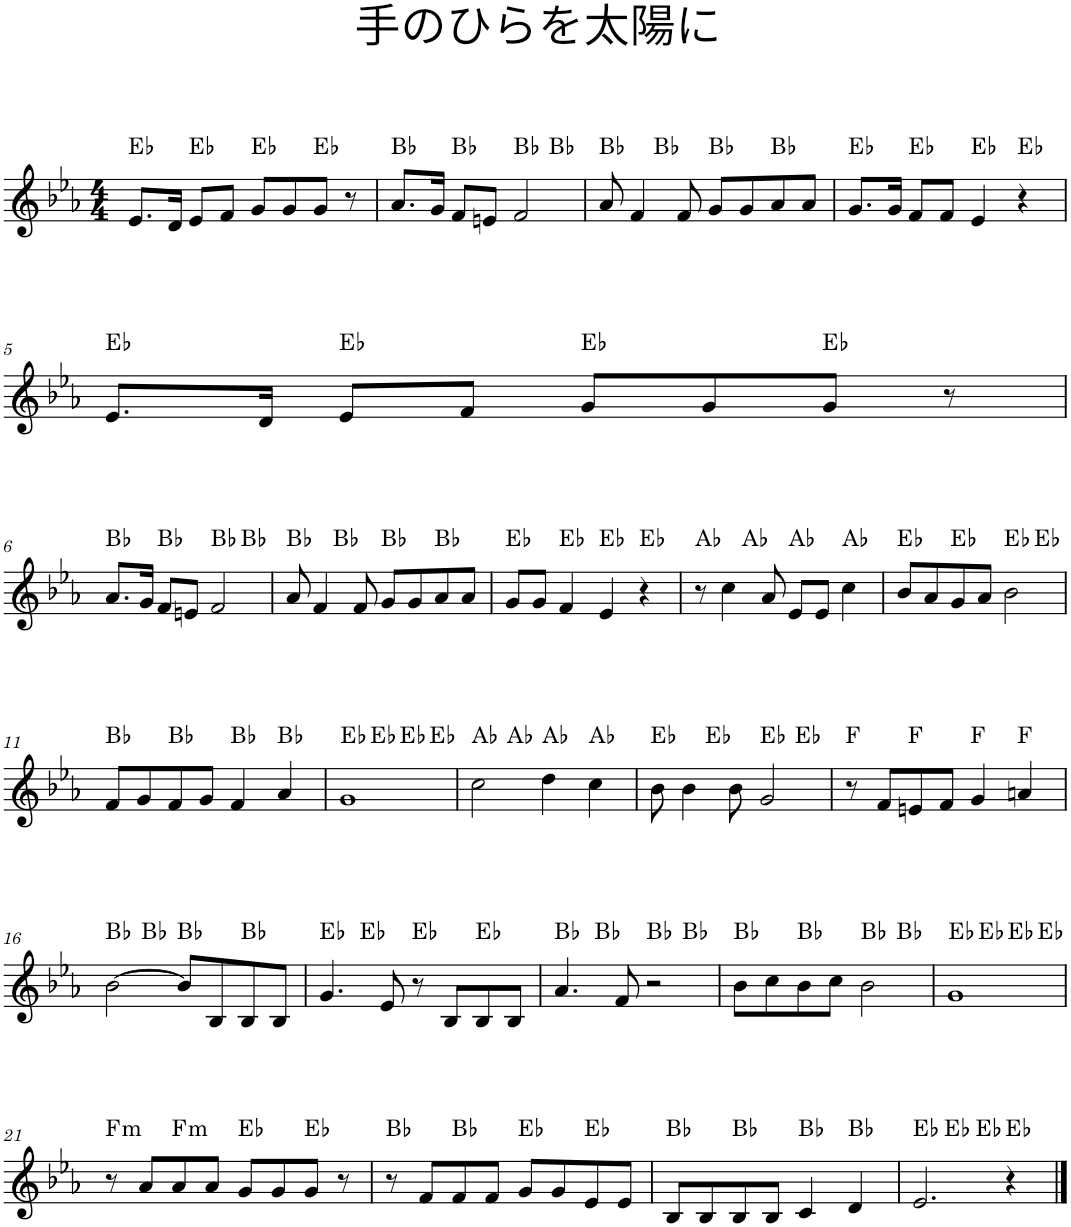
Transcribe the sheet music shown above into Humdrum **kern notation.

**kern	**harte
*part1	*part1
*staff1	*
*I"Piano	*
*I'Pno.	*
*clefG2	*
*k[b-e-a-]	*
*M4/4	*
=1	=1
8.e-/L	Eb:maj
16d/Jk	.
8e-/L	Eb:maj
8f/J	.
8g/L	Eb:maj
8g/	.
8g/J	Eb:maj
8r	.
=2	=2
*^	*
8.a-/L	2.ryy	Bb:maj
16g/Jk	.	.
8f/L	.	Bb:maj
8en/J	.	.
2f/	.	Bb:maj
.	4ryy	Bb:maj
=3	=3	=3
8a-/	4ryy	Bb:maj
4f/	.	.
.	2.ryy	Bb:maj
8f/	.	.
8g/L	.	Bb:maj
8g/	.	.
8a-/	.	Bb:maj
8a-/J	.	.
*v	*v	*
=4	=4
8.g/L	Eb:maj
16g/Jk	.
8f/L	Eb:maj
8f/J	.
4e-/	Eb:maj
4r	Eb:maj
!!LO:LB:g=z
=5	=5
8.e-/L	Eb:maj
16d/Jk	.
8e-/L	Eb:maj
8f/J	.
8g/L	Eb:maj
8g/	.
8g/J	Eb:maj
8r	.
!!LO:LB:g=z
=6	=6
*^	*
8.a-/L	2.ryy	Bb:maj
16g/Jk	.	.
8f/L	.	Bb:maj
8en/J	.	.
2f/	.	Bb:maj
.	4ryy	Bb:maj
=7	=7	=7
8a-/	4ryy	Bb:maj
4f/	.	.
.	2.ryy	Bb:maj
8f/	.	.
8g/L	.	Bb:maj
8g/	.	.
8a-/	.	Bb:maj
8a-/J	.	.
*v	*v	*
=8	=8
8g/L	Eb:maj
8g/J	.
4f/	Eb:maj
4e-/	Eb:maj
4r	Eb:maj
=9	=9
*^	*
8r	4ryy	Ab:maj
4cc\	.	.
.	2.ryy	Ab:maj
8a-/	.	.
8e-/L	.	Ab:maj
8e-/J	.	.
4cc\	.	Ab:maj
=10	=10	=10
8b-/L	2.ryy	Eb:maj
8a-/	.	.
8g/	.	Eb:maj
8a-/J	.	.
2b-\	.	Eb:maj
.	4ryy	Eb:maj
*v	*v	*
!!LO:LB:g=z
=11	=11
8f/L	Bb:maj
8g/	.
8f/	Bb:maj
8g/J	.
4f/	Bb:maj
4a-/	Bb:maj
=12	=12
*^	*
*	*^	*
*	*	*^	*
1g	4ryy	2ryy	2.ryy	Eb:maj
.	2.ryy	.	.	Eb:maj
.	.	2ryy	.	Eb:maj
.	.	.	4ryy	Eb:maj
*	*v	*v	*v	*
=13	=13	=13
2cc\	4ryy	Ab:maj
.	2.ryy	Ab:maj
4dd\	.	Ab:maj
4cc\	.	Ab:maj
=14	=14	=14
*	*^	*
8b-\	4ryy	2.ryy	Eb:maj
4b-\	.	.	.
.	2.ryy	.	Eb:maj
8b-\	.	.	.
2g/	.	.	Eb:maj
.	.	4ryy	Eb:maj
*v	*v	*v	*
=15	=15
8r	F:maj
8f/L	.
8en/	F:maj
8f/J	.
4g/	F:maj
4an/	F:maj
!!LO:LB:g=z
=16	=16
*^	*
[>2b-\	4ryy	Bb:maj
.	2.ryy	Bb:maj
8b-/L]	.	Bb:maj
8B-/	.	.
8B-/	.	Bb:maj
8B-/J	.	.
=17	=17	=17
4.g/	4ryy	Eb:maj
.	2.ryy	Eb:maj
8e-/	.	.
8r	.	Eb:maj
8B-/L	.	.
8B-/	.	Eb:maj
8B-/J	.	.
=18	=18	=18
*	*^	*
4.a-/	4ryy	2.ryy	Bb:maj
.	2.ryy	.	Bb:maj
8f/	.	.	.
2r	.	.	Bb:maj
.	.	4ryy	Bb:maj
*	*v	*v	*
=19	=19	=19
8b-\L	2.ryy	Bb:maj
8cc\	.	.
8b-\	.	Bb:maj
8cc\J	.	.
2b-\	.	Bb:maj
.	4ryy	Bb:maj
=20	=20	=20
*^	*^	*
1g	4ryy	2ryy	2.ryy	Eb:maj
.	2.ryy	.	.	Eb:maj
.	.	2ryy	.	Eb:maj
.	.	.	4ryy	Eb:maj
!!LO:LB:g=z	!!	!!	!!
=21	=21	=21	=21	=21
!	!	!	!	!LO:H:kt=m
*v	*v	*v	*v	*
8r	F:min
8a-/L	.
!	!LO:H:kt=m
8a-/	F:min
8a-/J	.
8g/L	Eb:maj
8g/	.
8g/J	Eb:maj
8r	.
=22	=22
8r	Bb:maj
8f/L	.
8f/	Bb:maj
8f/J	.
8g/L	Eb:maj
8g/	.
8e-/	Eb:maj
8e-/J	.
=23	=23
8B-/L	Bb:maj
8B-/	.
8B-/	Bb:maj
8B-/J	.
4c/	Bb:maj
4d/	Bb:maj
=24	=24
*^	*
*	*^	*
2.e-/	4ryy	2ryy	Eb:maj
.	2.ryy	.	Eb:maj
.	.	2ryy	Eb:maj
4r	.	.	Eb:maj
*v	*v	*v	*
==	==
*-	*-
